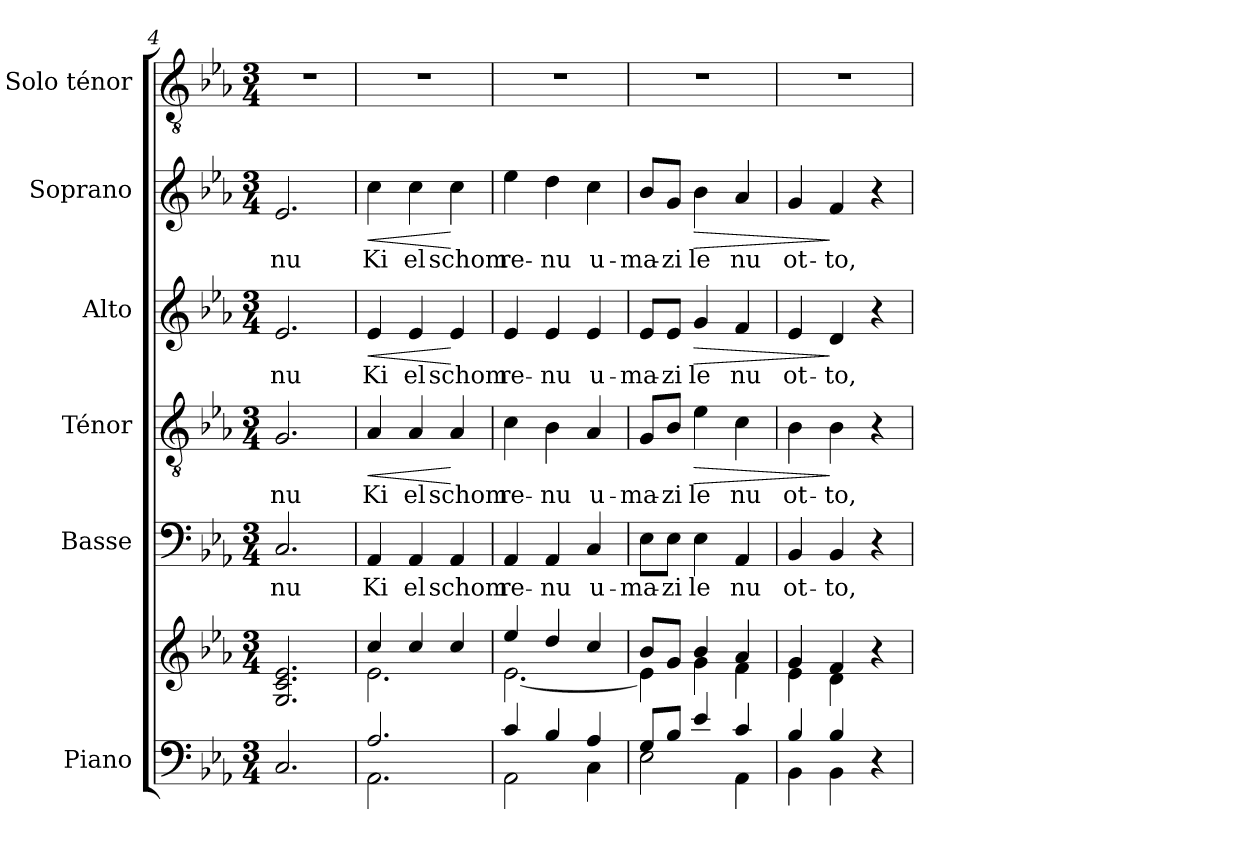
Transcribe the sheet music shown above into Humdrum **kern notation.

**kern	**kern	**kern	**text	**kern	**text	**dynam	**kern	**text	**dynam	**kern	**text	**dynam	**kern
*part6	*part6	*part5	*part5	*part4	*part4	*part4	*part3	*part3	*part3	*part2	*part2	*part2	*part1
*staff7	*staff6	*staff5	*staff5	*staff4	*staff4	*staff4	*staff3	*staff3	*staff3	*staff2	*staff2	*staff2	*staff1
*I"Piano	*	*I"Basse	*	*I"Ténor	*	*	*I"Alto	*	*	*I"Soprano	*	*	*I"Solo ténor
*I'P.	*	*I'B.	*	*I'T.	*	*	*I'A.	*	*	*I'S.	*	*	*
*clefF4	*clefG2	*clefF4	*	*clefGv2	*	*	*clefG2	*	*	*clefG2	*	*	*clefGv2
*	*	*	*	*ITrd7c12	*	*	*	*	*	*	*	*	*ITrd7c12
*k[b-e-a-]	*k[b-e-a-]	*k[b-e-a-]	*	*k[b-e-a-]	*	*	*k[b-e-a-]	*	*	*k[b-e-a-]	*	*	*k[b-e-a-]
*E-:	*E-:	*E-:	*	*E-:	*	*	*E-:	*	*	*E-:	*	*	*E-:
*M3/4	*M3/4	*M3/4	*	*M3/4	*	*	*M3/4	*	*	*M3/4	*	*	*M3/4
=4	=4	=4	=4	=4	=4	=4	=4	=4	=4	=4	=4	=4	=4
!	!	!	!LO:LY:b:color=#000000	!	!	!	!	!	!	!	!	!	!
!	!	!	!	!	!LO:LY:b:color=#000000	!	!	!	!	!	!	!	!
!	!	!	!	!	!	!	!	!LO:LY:b:color=#000000	!	!	!	!	!
!	!	!	!	!	!	!	!	!	!	!	!LO:LY:b:color=#000000	!	!LO:N:vis=1
2.Ci/	2.Gi/ 2.ci 2.e-i	2.Ci/	-nu	2.GGi/	-nu	.	2.e-i/	-nu	.	2.e-i/	-nu	.	2.r
=5	=5	=5	=5	=5	=5	=5	=5	=5	=5	=5	=5	=5	=5
*^	*^	*	*	*	*	*	*	*	*	*	*	*	*
!	!	!	!	!	!LO:LY:b:color=#000000	!	!	!	!	!	!	!	!	!	!
!	!	!	!	!	!	!	!LO:LY:b:color=#000000	!LO:HP:b	!	!	!	!	!	!	!
!	!	!	!	!	!	!	!	!	!	!LO:LY:b:color=#000000	!LO:HP:b	!	!	!	!
!	!	!	!	!	!	!	!	!	!	!	!	!	!LO:LY:b:color=#000000	!LO:HP:b	!LO:N:vis=1
2.A-i/	2.AA-i\	4cci/	2.e-i\	4AA-i/	Ki	4AA-i/	Ki	<	4e-i/	Ki	<	4cci\	Ki	<	2.r
!	!	!	!	!	!LO:LY:b:color=#000000	!	!	!	!	!	!	!	!	!	!
!	!	!	!	!	!	!	!LO:LY:b:color=#000000	!	!	!	!	!	!	!	!
!	!	!	!	!	!	!	!	!	!	!LO:LY:b:color=#000000	!	!	!	!	!
!	!	!	!	!	!	!	!	!	!	!	!	!	!LO:LY:b:color=#000000	!	!
.	.	4cci/	.	4AA-i/	el	4AA-i/	el	.	4e-i/	el	.	4cci\	el	.	.
!	!	!	!	!	!LO:LY:b:color=#000000	!	!	!	!	!	!	!	!	!	!
!	!	!	!	!	!	!	!LO:LY:b:color=#000000	!	!	!	!	!	!	!	!
!	!	!	!	!	!	!	!	!	!	!LO:LY:b:color=#000000	!	!	!	!	!
!	!	!	!	!	!	!	!	!	!	!	!	!	!LO:LY:b:color=#000000	!	!
.	.	4cci/	.	4AA-i/	schom	4AA-i/	schom	[	4e-i/	schom	[	4cci\	schom	[	.
=6	=6	=6	=6	=6	=6	=6	=6	=6	=6	=6	=6	=6	=6	=6	=6
!	!	!	!	!	!LO:LY:b:color=#000000	!	!	!	!	!	!	!	!	!	!
!	!	!	!	!	!	!	!LO:LY:b:color=#000000	!	!	!	!	!	!	!	!
!	!	!	!	!	!	!	!	!	!	!LO:LY:b:color=#000000	!	!	!	!	!
!	!	!	!	!	!	!	!	!	!	!	!	!	!LO:LY:b:color=#000000	!	!LO:N:vis=1
4ci/	2AA-i\	4ee-i/	[<2.e-i\	4AA-i/	re-	4Ci\	re-	.	4e-i/	re-	.	4ee-i\	re-	.	2.r
!	!	!	!	!	!LO:LY:b:color=#000000	!	!	!	!	!	!	!	!	!	!
!	!	!	!	!	!	!	!LO:LY:b:color=#000000	!	!	!	!	!	!	!	!
!	!	!	!	!	!	!	!	!	!	!LO:LY:b:color=#000000	!	!	!	!	!
!	!	!	!	!	!	!	!	!	!	!	!	!	!LO:LY:b:color=#000000	!	!
4B-i/	.	4ddi/	.	4AA-i/	-nu	4BB-i\	-nu	.	4e-i/	-nu	.	4ddi\	-nu	.	.
!	!	!	!	!	!LO:LY:b:color=#000000	!	!	!	!	!	!	!	!	!	!
!	!	!	!	!	!	!	!LO:LY:b:color=#000000	!	!	!	!	!	!	!	!
!	!	!	!	!	!	!	!	!	!	!LO:LY:b:color=#000000	!	!	!	!	!
!	!	!	!	!	!	!	!	!	!	!	!	!	!LO:LY:b:color=#000000	!	!
4A-i/	4Ci\	4cci/	.	4Ci/	u-	4AA-i/	u-	.	4e-i/	u-	.	4cci\	u-	.	.
=7	=7	=7	=7	=7	=7	=7	=7	=7	=7	=7	=7	=7	=7	=7	=7
!	!	!	!	!	!LO:LY:b:color=#000000	!	!	!	!	!	!	!	!	!	!
!	!	!	!	!	!	!	!LO:LY:b:color=#000000	!	!	!	!	!	!	!	!
!	!	!	!	!	!	!	!	!	!	!LO:LY:b:color=#000000	!	!	!	!	!
!	!	!	!	!	!	!	!	!	!	!	!	!	!LO:LY:b:color=#000000	!	!LO:N:vis=1
8Gi/L	2E-i\	8b-i/L	4e-i\]	8E-i\L	-ma-	8GGi/L	-ma-	.	8e-i/L	-ma-	.	8b-i/L	-ma-	.	2.r
!	!	!	!	!	!LO:LY:b:color=#000000	!	!	!	!	!	!	!	!	!	!
!	!	!	!	!	!	!	!LO:LY:b:color=#000000	!	!	!	!	!	!	!	!
!	!	!	!	!	!	!	!	!	!	!LO:LY:b:color=#000000	!	!	!	!	!
!	!	!	!	!	!	!	!	!	!	!	!	!	!LO:LY:b:color=#000000	!	!
8B-i/J	.	8gi/J	.	8E-i\J	-zi	8BB-i/J	-zi	.	8e-i/J	-zi	.	8gi/J	-zi	.	.
!	!	!	!	!	!LO:LY:b:color=#000000	!	!	!	!	!	!	!	!	!	!
!	!	!	!	!	!	!	!LO:LY:b:color=#000000	!LO:HP:b	!	!	!	!	!	!	!
!	!	!	!	!	!	!	!	!	!	!LO:LY:b:color=#000000	!LO:HP:b	!	!	!	!
!	!	!	!	!	!	!	!	!	!	!	!	!	!LO:LY:b:color=#000000	!LO:HP:b	!
4e-i/	.	4b-i/	4gi\	4E-i\	le	4E-i\	le	>	4gi/	le	>	4b-i\	le	>	.
!	!	!	!	!	!LO:LY:b:color=#000000	!	!	!	!	!	!	!	!	!	!
!	!	!	!	!	!	!	!LO:LY:b:color=#000000	!	!	!	!	!	!	!	!
!	!	!	!	!	!	!	!	!	!	!LO:LY:b:color=#000000	!	!	!	!	!
!	!	!	!	!	!	!	!	!	!	!	!	!	!LO:LY:b:color=#000000	!	!
4ci/	4AA-i\	4a-i/	4fi\	4AA-i/	nu	4Ci\	nu	.	4fi/	nu	.	4a-i/	nu	.	.
!!LO:LB:g=z
=8	=8	=8	=8	=8	=8	=8	=8	=8	=8	=8	=8	=8	=8	=8	=8
!	!	!	!	!	!LO:LY:b:color=#000000	!	!	!	!	!	!	!	!	!	!
!	!	!	!	!	!	!	!LO:LY:b:color=#000000	!	!	!	!	!	!	!	!
!	!	!	!	!	!	!	!	!	!	!LO:LY:b:color=#000000	!	!	!	!	!
!	!	!	!	!	!	!	!	!	!	!	!	!	!LO:LY:b:color=#000000	!	!LO:N:vis=1
4B-i/	4BB-i\	4gi/	4e-i\	4BB-i/	ot-	4BB-i\	ot-	.	4e-i/	ot-	.	4gi/	ot-	.	2.r
!	!	!	!	!	!LO:LY:b:color=#000000	!	!	!	!	!	!	!	!	!	!
!	!	!	!	!	!	!	!LO:LY:b:color=#000000	!	!	!	!	!	!	!	!
!	!	!	!	!	!	!	!	!	!	!LO:LY:b:color=#000000	!	!	!	!	!
!	!	!	!	!	!	!	!	!	!	!	!	!	!LO:LY:b:color=#000000	!	!
4B-i/	4BB-i\	4fi/	4di\	4BB-i/	-to,	4BB-i\	-to,	]	4di/	-to,	]	4fi/	-to,	]	.
4r	4ryy	4r	4ryy	4r	.	4r	.	.	4r	.	.	4r	.	.	.
*v	*v	*	*	*	*	*	*	*	*	*	*	*	*	*	*
*	*v	*v	*	*	*	*	*	*	*	*	*	*	*	*
=	=	=	=	=	=	=	=	=	=	=	=	=	=
*-	*-	*-	*-	*-	*-	*-	*-	*-	*-	*-	*-	*-	*-
